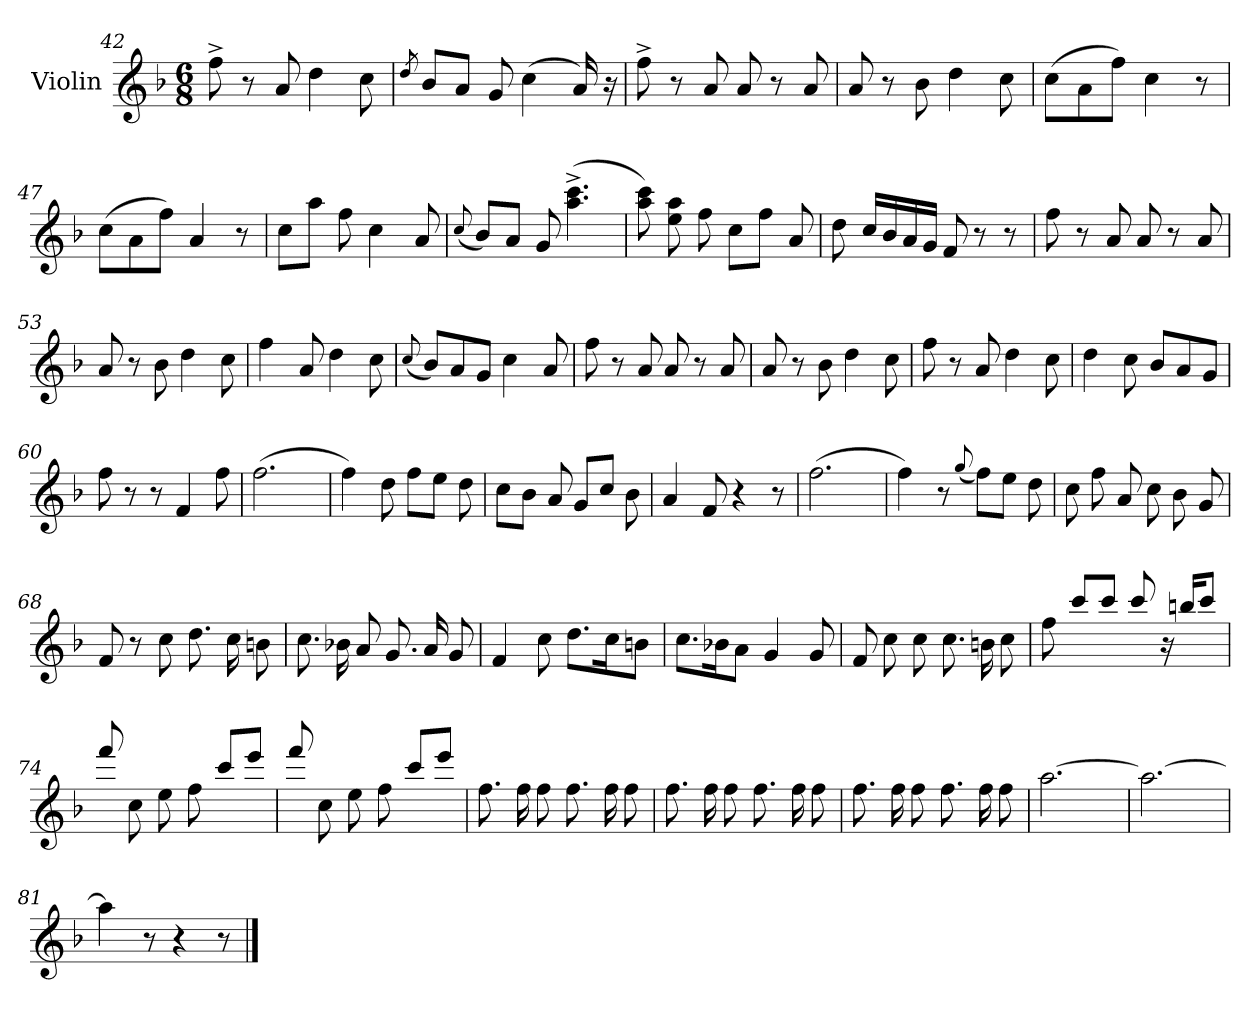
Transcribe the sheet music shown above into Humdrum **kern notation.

**kern
*part1
*staff1
*I"Violin
*I'Vln.
*clefG2
*k[b-]
*M6/8
=42
8ff^\
8r
8a/
4dd\
8cc\
=43
8qdd/
8b-/L
8a/J
8g/
(>4cc\
16a/)
16r
!!LO:LB:g=z
=44
8ff^\
8r
8a/
8a/
8r
8a/
=45
8a/
8r
8b-\
4dd\
8cc\
=46
(>8cc\L
8a\
8ff\J)
4cc\
8r
=47
(>8cc\L
8a\
8ff\J)
4a/
8r
=48
8cc\L
8aa\J
8ff\
4cc\
8a/
=49
(<8qqcc/
8b-/L)
8a/J
8g/
(>4.aa^\ 4.ccc^\
!!LO:LB:g=z
=50
8aa\ 8ccc\)
8ee\ 8aa\
8ff\
8cc\L
8ff\J
8a/
=51
8dd\
16cc/LL
16b-/
16a/
16g/JJ
8f/
8r
8r
=52
8ff\
8r
8a/
8a/
8r
8a/
=53
8a/
8r
8b-\
4dd\
8cc\
=54
4ff\
8a/
4dd\
8cc\
!!LO:PB:g=z
=55
(<8qqcc/
8b-/L)
8a/
8g/J
4cc\
8a/
=56
8ff\
8r
8a/
8a/
8r
8a/
=57
8a/
8r
8b-\
4dd\
8cc\
=58
8ff\
8r
8a/
4dd\
8cc\
=59
4dd\
8cc\
8b-/L
8a/
8g/J
=60
8ff\
8r
8r
4f/
8ff\
=61
(>2.ff\
!!LO:LB:g=z
=62
4ff\)
8dd\
8ff\L
8ee\J
8dd\
=63
8cc\L
8b-\J
8a/
8g/L
8cc/J
8b-\
=64
4a/
8f/
4r
8r
=65
(>2.ff\
=66
4ff\)
8r
(<8qqgg/
8ff\L)
8ee\J
8dd\
=67
8cc\
8ff\
8a/
8cc\
8b-\
8g/
!!LO:LB:g=z
=68
8f/
8r
8cc\
8.dd\
16cc\
8bn\
=69
8.cc\
16b-X\
8a/
8.g/
16a/
8g/
=70
4f/
8cc\
8.dd\L
16cc\k
8bn\J
=71
8.cc\L
16b-X\k
8a\J
4g/
8g/
=72
8f/
8cc\
8cc\
8.cc\
16bn\
8cc\
!!LO:LB:g=z
=73
8ff\
8ccc/L
8ccc/J
8ccc/
16r
16bbn/KL
8ccc/J
=74
8fff/
8cc\
8ee\
8ff\
8ccc/L
8eee/J
=75
8fff/
8cc\
8ee\
8ff\
8ccc/L
8eee/J
=76
8.ff\
16ff\
8ff\
8.ff\
16ff\
8ff\
=77
8.ff\
16ff\
8ff\
8.ff\
16ff\
8ff\
!!LO:LB:g=z
=78
8.ff\
16ff\
8ff\
8.ff\
16ff\
8ff\
=79
[2.aa\
=80
2.aa\_
=81
4aa\]
8r
4r
8r
==
*-
